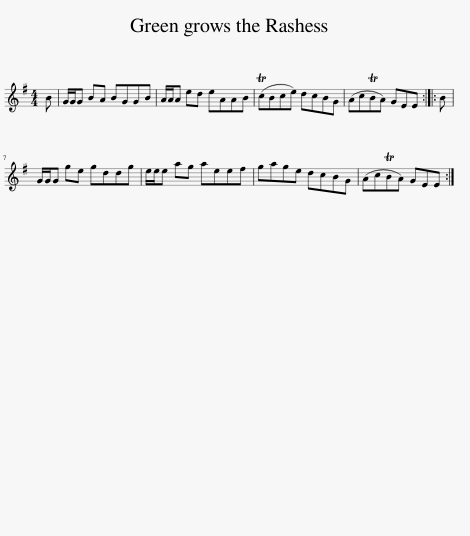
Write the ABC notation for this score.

X:1
L:1/8
M:4/4
I:linebreak $
K:G
V:1 treble
V:1
 B | G/G/G BA BGGB | A/A/A ed eAAB | (TcBce) dcBG | (AcTBA) GEE :: %5
 B |$ G/G/G ge gddg | e/e/e ag aeef | gage dcBG | (AcTBA) GEE :| %10
